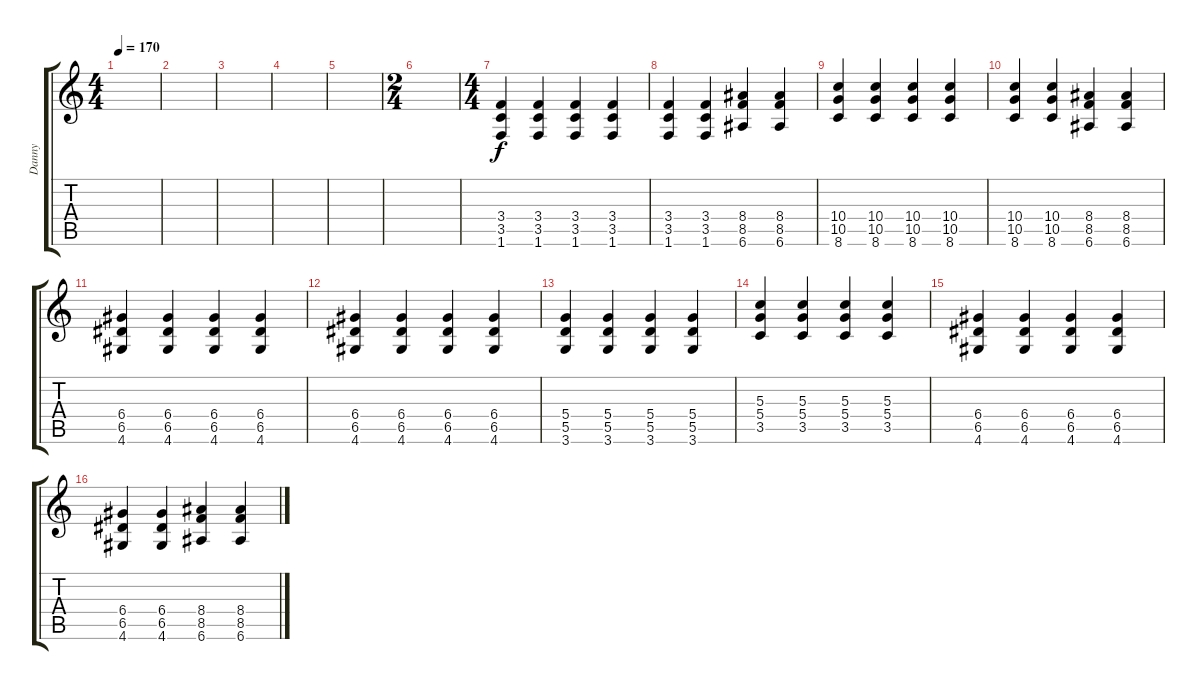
\track ("Danny" "Danny") {instrument overdrivenguitar}
\staff {score tabs}
\tuning (E4 B3 G3 D3 A2 E2) {hide}
\ts (4 4)
\tempo 170
\clef g2
\ks c
|
|
|
|
|
\ts (2 4)
|
\ts (4 4)
(3.4 3.5 1.6).4 (3.4 3.5 1.6).4 (3.4 3.5 1.6).4 (3.4 3.5 1.6).4 |
(3.4 3.5 1.6).4 (3.4 3.5 1.6).4 (8.4 8.5 6.6).4 (8.4 8.5 6.6).4 |
(10.4 10.5 8.6).4 (10.4 10.5 8.6).4 (10.4 10.5 8.6).4 (10.4 10.5 8.6).4 |
(10.4 10.5 8.6).4 (10.4 10.5 8.6).4 (8.4 8.5 6.6).4 (8.4 8.5 6.6).4 |
(6.4 6.5 4.6).4 (6.4 6.5 4.6).4 (6.4 6.5 4.6).4 (6.4 6.5 4.6).4 |
(6.4 6.5 4.6).4 (6.4 6.5 4.6).4 (6.4 6.5 4.6).4 (6.4 6.5 4.6).4 |
(5.4 5.5 3.6).4 (5.4 5.5 3.6).4 (5.4 5.5 3.6).4 (5.4 5.5 3.6).4 |
(5.3 5.4 3.5).4 (5.3 5.4 3.5).4 (5.3 5.4 3.5).4 (5.3 5.4 3.5).4 |
(6.4 6.5 4.6).4 (6.4 6.5 4.6).4 (6.4 6.5 4.6).4 (6.4 6.5 4.6).4 |
(6.4 6.5 4.6).4 (6.4 6.5 4.6).4 (8.4 8.5 6.6).4 (8.4 8.5 6.6).4
